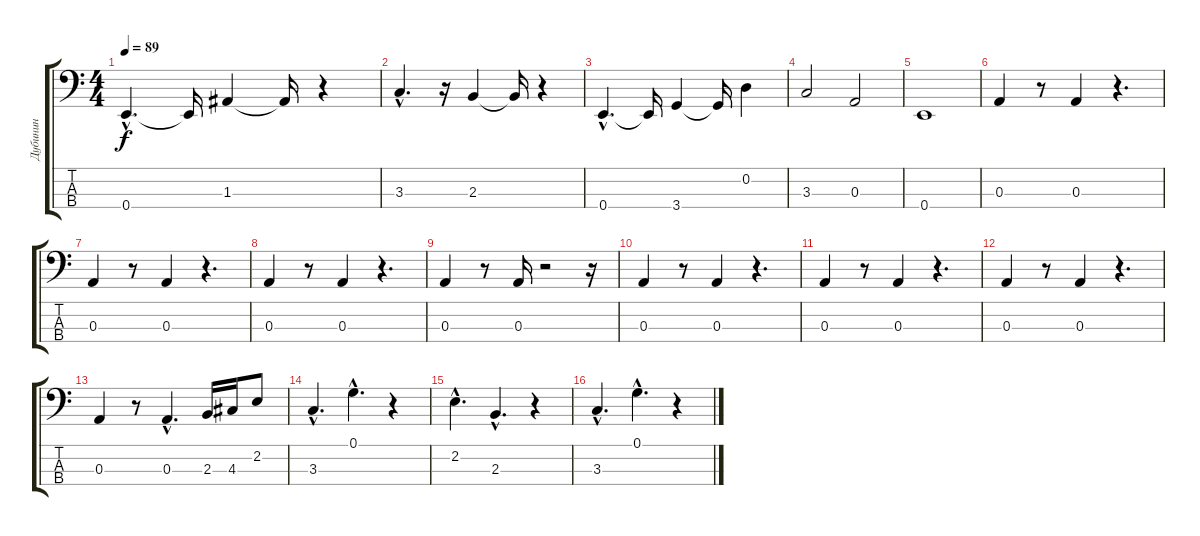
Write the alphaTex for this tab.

\track ("Дубинин" "Дубинин") {instrument electricbassfinger}
\staff {score tabs}
\tuning (G2 D2 A1 E1) {hide}
\ts (4 4)
\tempo 89
\clef f4
\ks c
0.4{hac}.4{d dy f} 0.4{t}.16 1.3.4 1.3{t}.16 r.4 |
3.3{hac}.4{d} r.16 2.3.4 2.3{t}.16 r.4 |
0.4{hac}.4{d} 0.4{t}.16 3.4.4 3.4{t}.16 0.2.4 |
3.3.2 0.3.2 |
0.4.1 |
0.3.4 r.8 0.3.4 r.4{d} |
0.3.4 r.8 0.3.4 r.4{d} |
0.3.4 r.8 0.3.4 r.4{d} |
0.3.4 r.8 0.3.16 r.2 r.16 |
0.3.4 r.8 0.3.4 r.4{d} |
0.3.4 r.8 0.3.4 r.4{d} |
0.3.4 r.8 0.3.4 r.4{d} |
0.3.4 r.8 0.3{hac}.4{d} 2.3.16 4.3.16 2.2.8 |
3.3{hac}.4{d} 0.1{hac}.4{d} r.4 |
2.2{hac}.4{d} 2.3{hac}.4{d} r.4 |
3.3{hac}.4{d} 0.1{hac}.4{d} r.4
